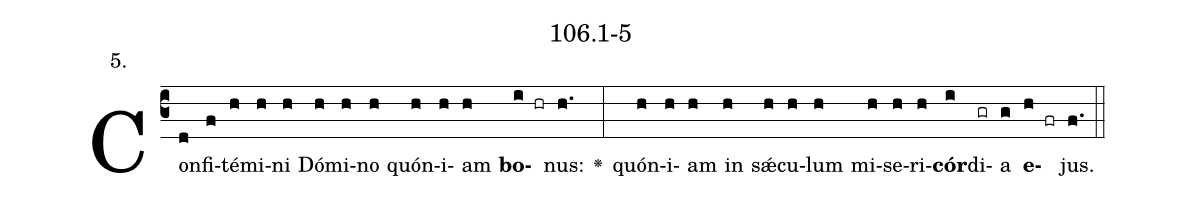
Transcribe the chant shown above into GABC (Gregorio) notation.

name: 106.1-5;
annotation: 5.;
%%
(c3)Con(d)fi(f)té(h)mi(h)ni(h) Dó(h)mi(h)no(h) quón(h)i(h)am(h) <b>bo</b>(i hr)nus:(h.) <v>\greheightstar</v>(:) quón(h)i(h)am(h) in(h) sǽ(h)cu(h)lum(h) mi(h)se(h)ri(h)<b>cór</b>(i)di(gr)a(g) <b>e</b>(h fr)jus.(f.) (::)


%E(h) u(h) o(i) u(g) a(h) e.(f.) (::)
